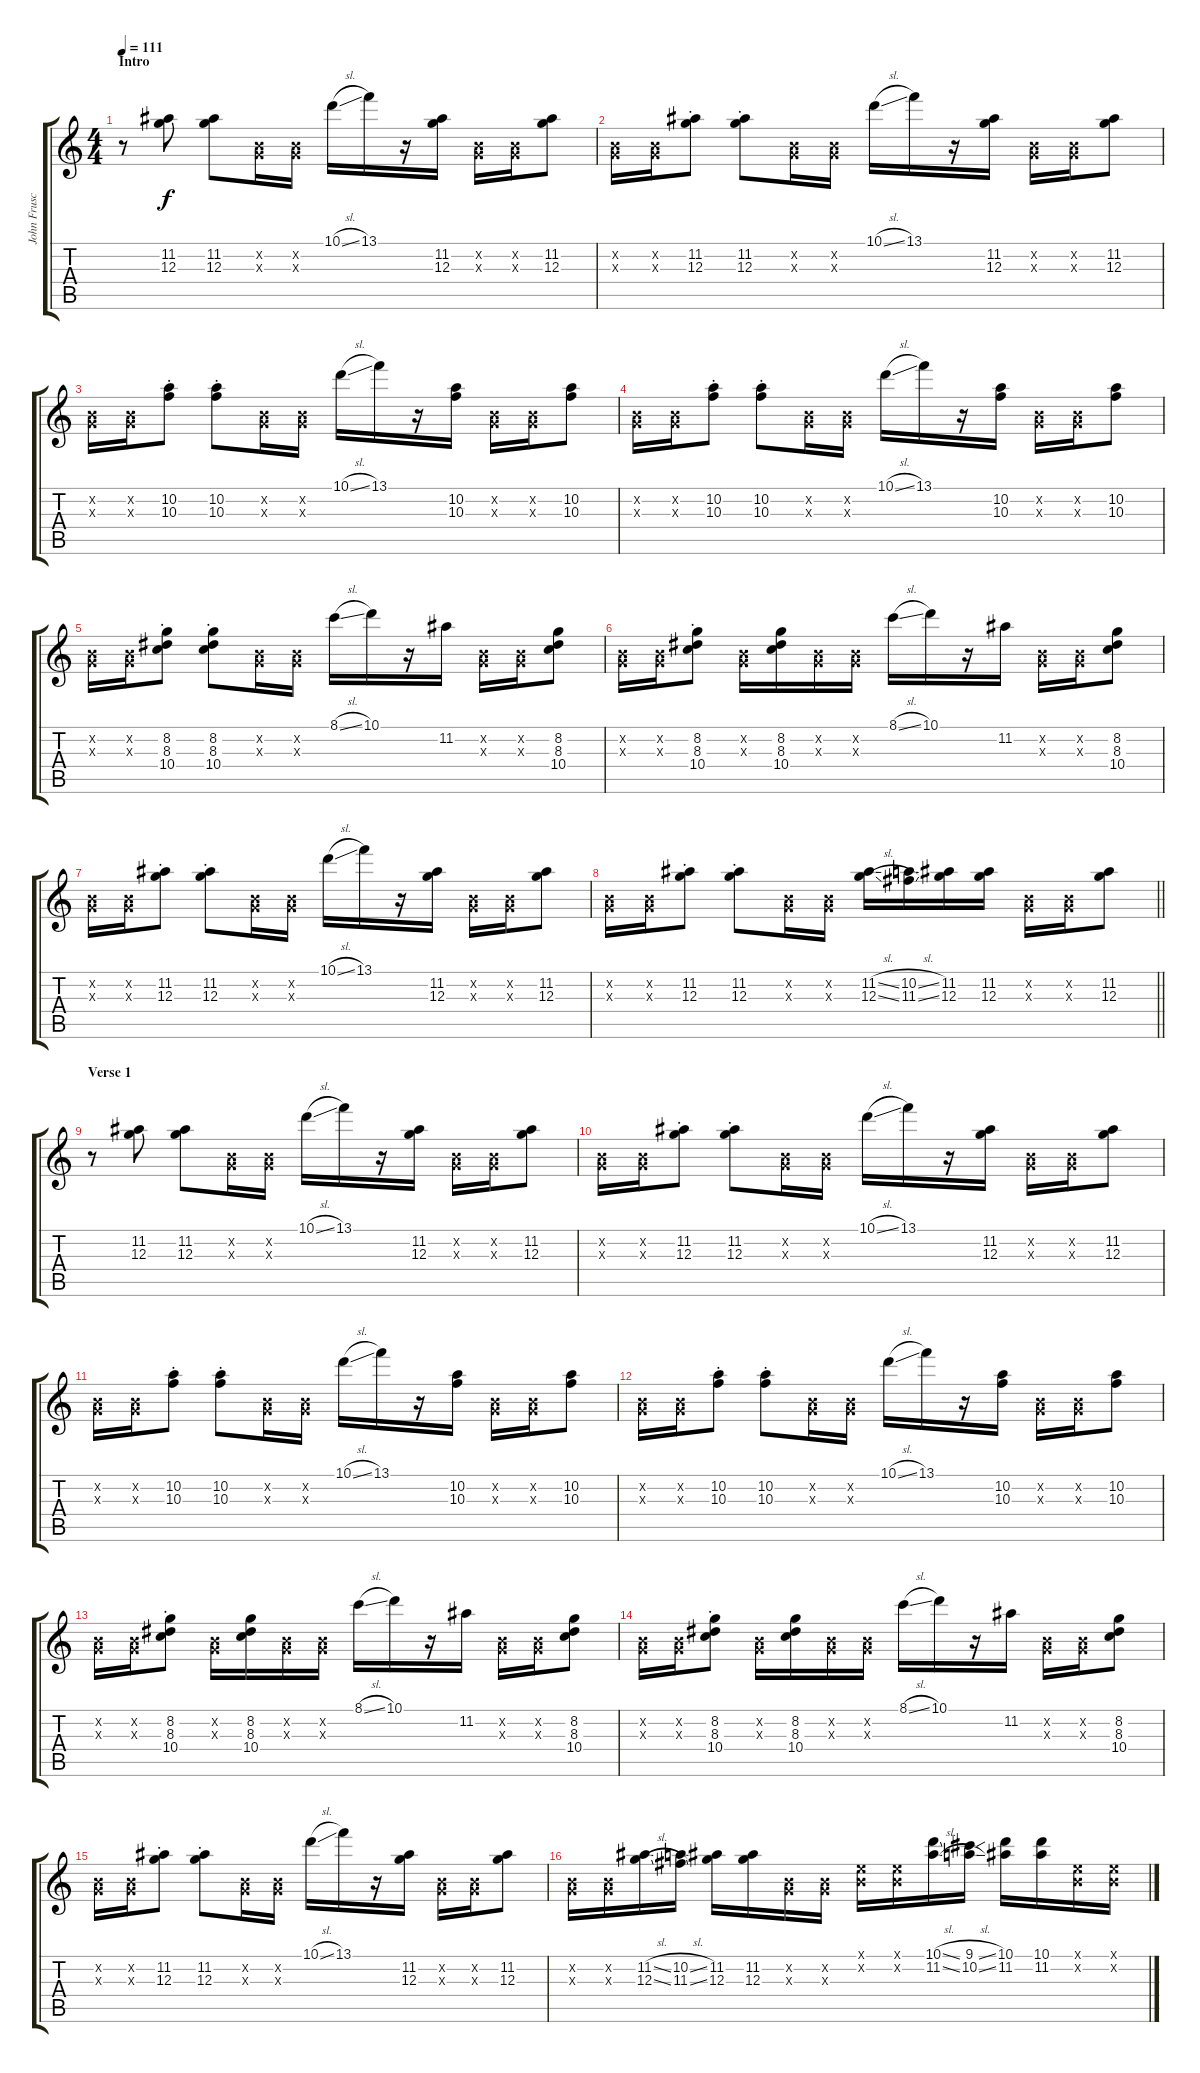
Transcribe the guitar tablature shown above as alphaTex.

\track ("John Frusciante | Gtr. 1" "John Frusc") {instrument electricguitarclean}
\staff {score tabs}
\tuning (E4 B3 G3 D3 A2 E2) {hide}
\ts (4 4)
\section ("" "Intro")
\tempo 111
\clef g2
\ks c
r.8{dy f instrument electricguitarclean} (11.2 12.3).8 (11.2 12.3).8 (0.2{x} 0.3{x}).16 (0.2{x} 0.3{x}).16 10.1{sl}.16 13.1.16 r.16 (11.2 12.3).16 (0.2{x} 0.3{x}).16 (0.2{x} 0.3{x}).16 (11.2 12.3).8 |
(0.2{x} 0.3{x}).16 (0.2{x} 0.3{x}).16 (11.2{st} 12.3{st}).8 (11.2{st} 12.3{st}).8 (0.2{x} 0.3{x}).16 (0.2{x} 0.3{x}).16 10.1{sl}.16 13.1.16 r.16 (11.2 12.3).16 (0.2{x} 0.3{x}).16 (0.2{x} 0.3{x}).16 (11.2 12.3).8 |
(0.2{x} 0.3{x}).16 (0.2{x} 0.3{x}).16 (10.2{st} 10.3{st}).8 (10.2{st} 10.3{st}).8 (0.2{x} 0.3{x}).16 (0.2{x} 0.3{x}).16 10.1{sl}.16 13.1.16 r.16 (10.2 10.3).16 (0.2{x} 0.3{x}).16 (0.2{x} 0.3{x}).16 (10.2 10.3).8 |
(0.2{x} 0.3{x}).16 (0.2{x} 0.3{x}).16 (10.2{st} 10.3{st}).8 (10.2{st} 10.3{st}).8 (0.2{x} 0.3{x}).16 (0.2{x} 0.3{x}).16 10.1{sl}.16 13.1.16 r.16 (10.2 10.3).16 (0.2{x} 0.3{x}).16 (0.2{x} 0.3{x}).16 (10.2 10.3).8 |
(0.2{x} 0.3{x}).16 (0.2{x} 0.3{x}).16 (8.2{st} 8.3{st} 10.4{st}).8 (8.2{st} 8.3{st} 10.4{st}).8 (0.2{x} 0.3{x}).16 (0.2{x} 0.3{x}).16 8.1{sl}.16 10.1.16 r.16 11.2.16 (0.2{x} 0.3{x}).16 (0.2{x} 0.3{x}).16 (8.2 8.3 10.4).8 |
(0.2{x} 0.3{x}).16 (0.2{x} 0.3{x}).16 (8.2{st} 8.3{st} 10.4{st}).8 (0.2{x} 0.3{x}).16 (8.2 8.3 10.4).16 (0.2{x} 0.3{x}).16 (0.2{x} 0.3{x}).16 8.1{sl}.16 10.1.16 r.16 11.2.16 (0.2{x} 0.3{x}).16 (0.2{x} 0.3{x}).16 (8.2 8.3 10.4).8 |
(0.2{x} 0.3{x}).16 (0.2{x} 0.3{x}).16 (11.2{st} 12.3{st}).8 (11.2{st} 12.3{st}).8 (0.2{x} 0.3{x}).16 (0.2{x} 0.3{x}).16 10.1{sl}.16 13.1.16 r.16 (11.2 12.3).16 (0.2{x} 0.3{x}).16 (0.2{x} 0.3{x}).16 (11.2 12.3).8 |
\barLineRight lightlight
(0.2{x} 0.3{x}).16 (0.2{x} 0.3{x}).16 (11.2{st} 12.3{st}).8 (11.2{st} 12.3{st}).8 (0.2{x} 0.3{x}).16 (0.2{x} 0.3{x}).16 (11.2{sl} 12.3{sl}).16 (10.2{sl} 11.3{sl}).16 (11.2 12.3).16 (11.2 12.3).16 (0.2{x} 0.3{x}).16 (0.2{x} 0.3{x}).16 (11.2 12.3).8 |
\section ("" "Verse 1")
r.8 (11.2 12.3).8 (11.2 12.3).8 (0.2{x} 0.3{x}).16 (0.2{x} 0.3{x}).16 10.1{sl}.16 13.1.16 r.16 (11.2 12.3).16 (0.2{x} 0.3{x}).16 (0.2{x} 0.3{x}).16 (11.2 12.3).8 |
(0.2{x} 0.3{x}).16 (0.2{x} 0.3{x}).16 (11.2{st} 12.3{st}).8 (11.2{st} 12.3{st}).8 (0.2{x} 0.3{x}).16 (0.2{x} 0.3{x}).16 10.1{sl}.16 13.1.16 r.16 (11.2 12.3).16 (0.2{x} 0.3{x}).16 (0.2{x} 0.3{x}).16 (11.2 12.3).8 |
(0.2{x} 0.3{x}).16 (0.2{x} 0.3{x}).16 (10.2{st} 10.3{st}).8 (10.2{st} 10.3{st}).8 (0.2{x} 0.3{x}).16 (0.2{x} 0.3{x}).16 10.1{sl}.16 13.1.16 r.16 (10.2 10.3).16 (0.2{x} 0.3{x}).16 (0.2{x} 0.3{x}).16 (10.2 10.3).8 |
(0.2{x} 0.3{x}).16 (0.2{x} 0.3{x}).16 (10.2{st} 10.3{st}).8 (10.2{st} 10.3{st}).8 (0.2{x} 0.3{x}).16 (0.2{x} 0.3{x}).16 10.1{sl}.16 13.1.16 r.16 (10.2 10.3).16 (0.2{x} 0.3{x}).16 (0.2{x} 0.3{x}).16 (10.2 10.3).8 |
(0.2{x} 0.3{x}).16 (0.2{x} 0.3{x}).16 (8.2{st} 8.3{st} 10.4{st}).8 (0.2{x} 0.3{x}).16 (8.2 8.3 10.4).16 (0.2{x} 0.3{x}).16 (0.2{x} 0.3{x}).16 8.1{sl}.16 10.1.16 r.16 11.2.16 (0.2{x} 0.3{x}).16 (0.2{x} 0.3{x}).16 (8.2 8.3 10.4).8 |
(0.2{x} 0.3{x}).16 (0.2{x} 0.3{x}).16 (8.2{st} 8.3{st} 10.4{st}).8 (0.2{x} 0.3{x}).16 (8.2 8.3 10.4).16 (0.2{x} 0.3{x}).16 (0.2{x} 0.3{x}).16 8.1{sl}.16 10.1.16 r.16 11.2.16 (0.2{x} 0.3{x}).16 (0.2{x} 0.3{x}).16 (8.2 8.3 10.4).8 |
(0.2{x} 0.3{x}).16 (0.2{x} 0.3{x}).16 (11.2{st} 12.3{st}).8 (11.2{st} 12.3{st}).8 (0.2{x} 0.3{x}).16 (0.2{x} 0.3{x}).16 10.1{sl}.16 13.1.16 r.16 (11.2 12.3).16 (0.2{x} 0.3{x}).16 (0.2{x} 0.3{x}).16 (11.2 12.3).8 |
(0.2{x} 0.3{x}).16 (0.2{x} 0.3{x}).16 (11.2{sl} 12.3{sl}).16 (10.2{sl} 11.3{sl}).16 (11.2 12.3).16 (11.2 12.3).16 (0.2{x} 0.3{x}).16 (0.2{x} 0.3{x}).16 (0.1{x} 0.2{x}).16 (0.1{x} 0.2{x}).16 (10.1{sl} 11.2{sl}).16 (9.1{sl} 10.2{sl}).16 (10.1 11.2).16 (10.1 11.2).16 (0.1{x} 0.2{x}).16 (0.1{x} 0.2{x}).16
